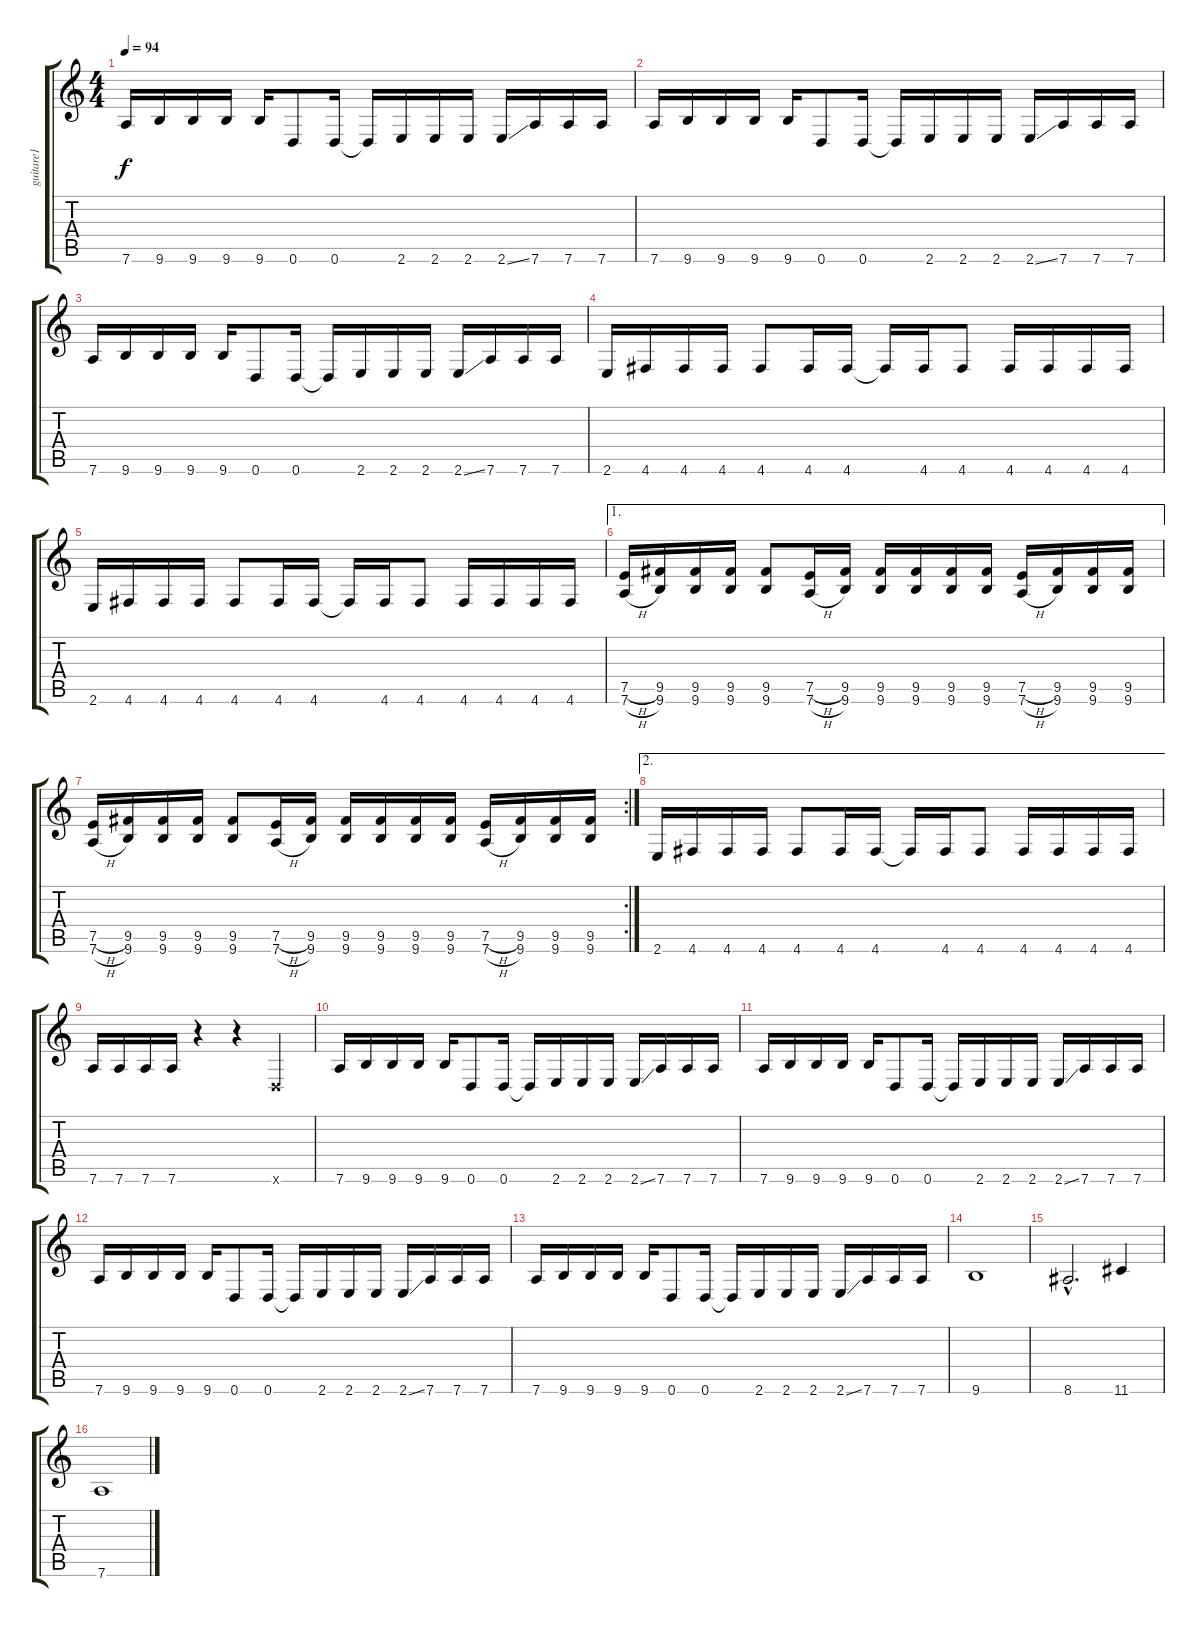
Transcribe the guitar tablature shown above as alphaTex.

\track ("guitare1" "guitare1") {instrument distortionguitar}
\staff {score tabs}
\tuning (E4 B3 G3 D3 A2 D2) {hide}
\ts (4 4)
\tempo 94
\clef g2
\ks c
7.6.16{dy f} 9.6.16 9.6.16 9.6.16 9.6.16 0.6.8 0.6.16 0.6{t}.16 2.6.16 2.6.16 2.6.16 2.6{ss}.16 7.6.16 7.6.16 7.6.16 |
7.6.16 9.6.16 9.6.16 9.6.16 9.6.16 0.6.8 0.6.16 0.6{t}.16 2.6.16 2.6.16 2.6.16 2.6{ss}.16 7.6.16 7.6.16 7.6.16 |
7.6.16 9.6.16 9.6.16 9.6.16 9.6.16 0.6.8 0.6.16 0.6{t}.16 2.6.16 2.6.16 2.6.16 2.6{ss}.16 7.6.16 7.6.16 7.6.16 |
2.6.16 4.6.16 4.6.16 4.6.16 4.6.8 4.6.16 4.6.16 4.6{t}.16 4.6.16 4.6.8 4.6.16 4.6.16 4.6.16 4.6.16 |
2.6.16 4.6.16 4.6.16 4.6.16 4.6.8 4.6.16 4.6.16 4.6{t}.16 4.6.16 4.6.8 4.6.16 4.6.16 4.6.16 4.6.16 |
\ae 1
(7.5{h} 7.6{h}).16 (9.5 9.6).16 (9.5 9.6).16 (9.5 9.6).16 (9.5 9.6).8 (7.5{h} 7.6{h}).16 (9.5 9.6).16 (9.5 9.6).16 (9.5 9.6).16 (9.5 9.6).16 (9.5 9.6).16 (7.5{h} 7.6{h}).16 (9.5 9.6).16 (9.5 9.6).16 (9.5 9.6).16 |
\rc 2
(7.5{h} 7.6{h}).16 (9.5 9.6).16 (9.5 9.6).16 (9.5 9.6).16 (9.5 9.6).8 (7.5{h} 7.6{h}).16 (9.5 9.6).16 (9.5 9.6).16 (9.5 9.6).16 (9.5 9.6).16 (9.5 9.6).16 (7.5{h} 7.6{h}).16 (9.5 9.6).16 (9.5 9.6).16 (9.5 9.6).16 |
\ae 2
2.6.16 4.6.16 4.6.16 4.6.16 4.6.8 4.6.16 4.6.16 4.6{t}.16 4.6.16 4.6.8 4.6.16 4.6.16 4.6.16 4.6.16 |
7.6.16 7.6.16 7.6.16 7.6.16 r.4 r.4 0.6{x}.4 |
7.6.16 9.6.16 9.6.16 9.6.16 9.6.16 0.6.8 0.6.16 0.6{t}.16 2.6.16 2.6.16 2.6.16 2.6{ss}.16 7.6.16 7.6.16 7.6.16 |
7.6.16 9.6.16 9.6.16 9.6.16 9.6.16 0.6.8 0.6.16 0.6{t}.16 2.6.16 2.6.16 2.6.16 2.6{ss}.16 7.6.16 7.6.16 7.6.16 |
7.6.16 9.6.16 9.6.16 9.6.16 9.6.16 0.6.8 0.6.16 0.6{t}.16 2.6.16 2.6.16 2.6.16 2.6{ss}.16 7.6.16 7.6.16 7.6.16 |
7.6.16 9.6.16 9.6.16 9.6.16 9.6.16 0.6.8 0.6.16 0.6{t}.16 2.6.16 2.6.16 2.6.16 2.6{ss}.16 7.6.16 7.6.16 7.6.16 |
9.6.1 |
8.6{hac}.2{d} 11.6.4 |
7.6.1
